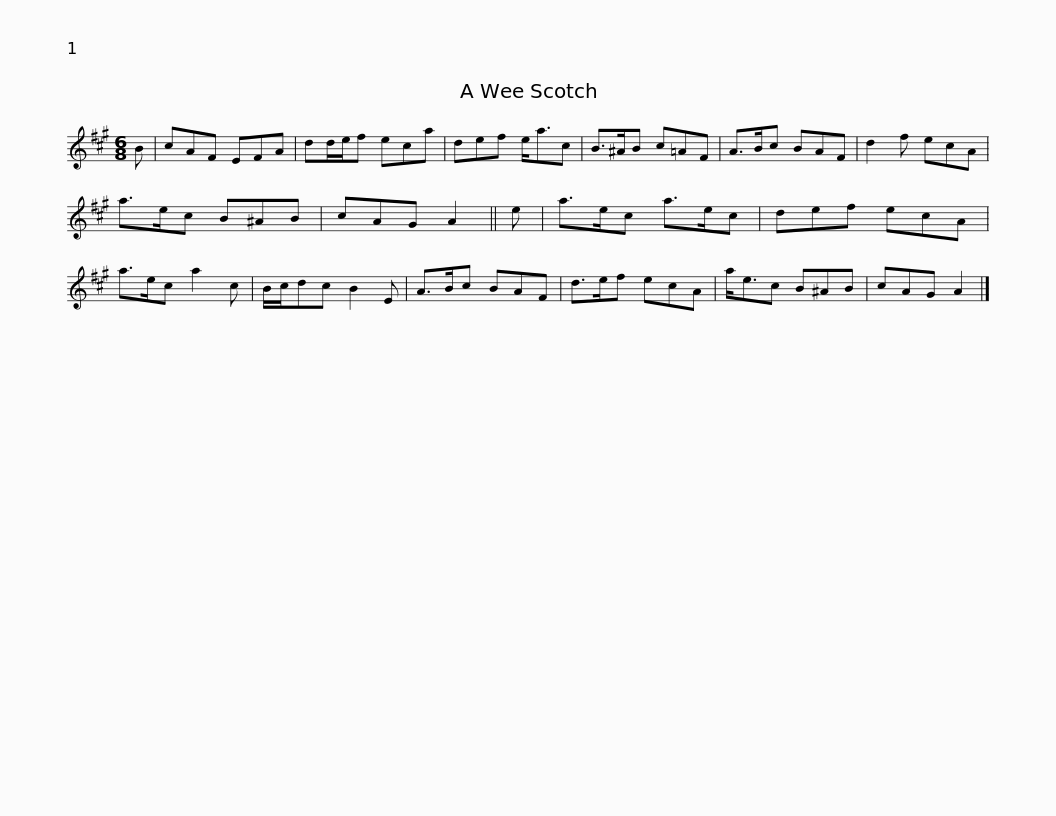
X:1
L:1/8
M:6/8
I:linebreak $
K:A
V:1 treble
V:1
 B | cAF EFA | dd/e/f eca | def e<ac | B>^AB c=AF | %5
 A>Bc BAF | d2 f ecA |$ a>ec B^AB | cAG A2 || e | %10
 a>ec a>ec | def ecA | a>ec a2 c | B/c/dc B2 E | A>Bc BAF |$ %15
 d>ef ecA | a<ec B^AB | cAG A2 |] %18
